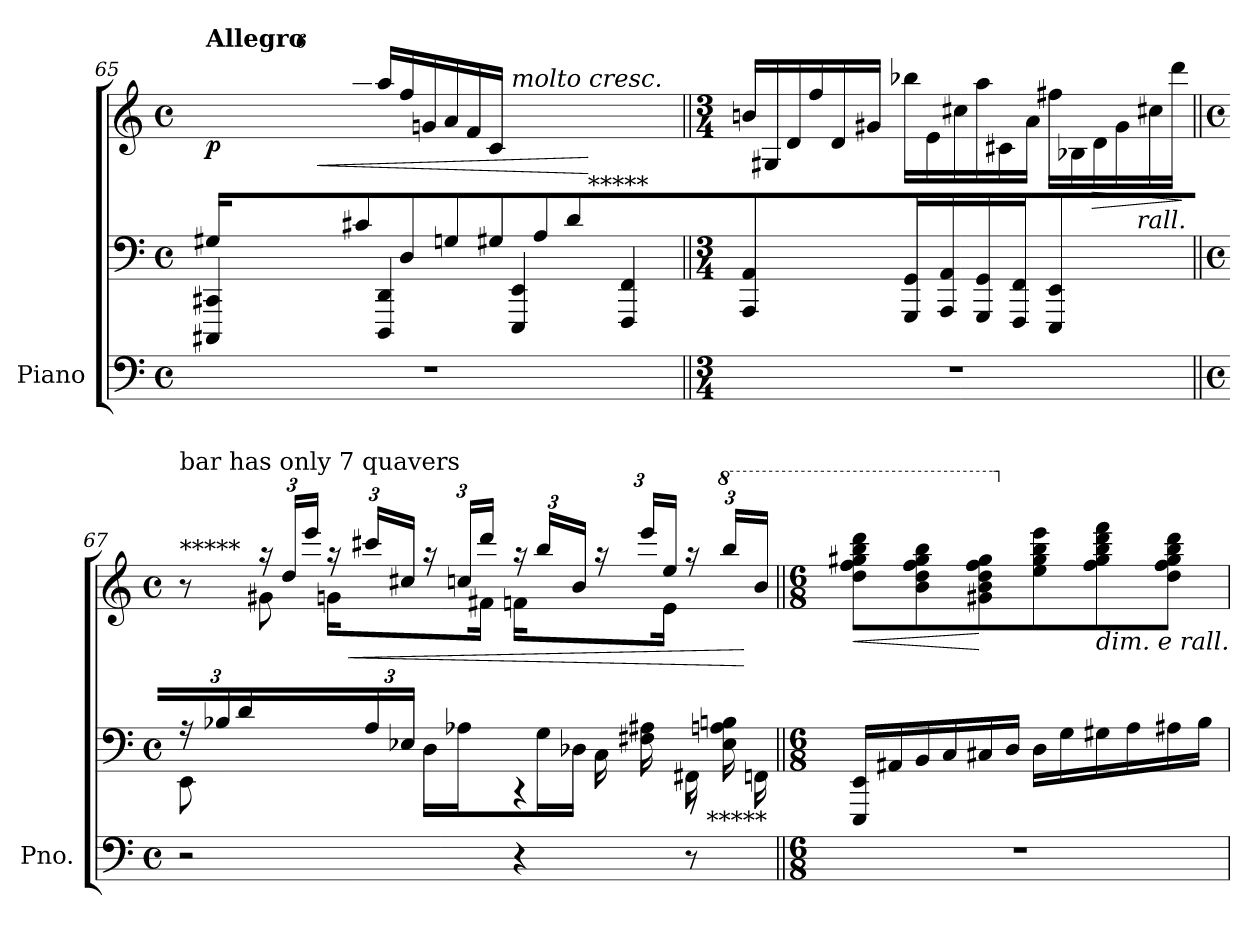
**kern	**kern	**kern	**dynam
*part1	*part1	*part1	*part1
*staff3	*staff2	*staff1	*staff1/2/3
*I"Piano	*	*	*
*I'Pno.	*	*	*
!!LO:LB:g=z
*clefF4	*clefF4	*clefG2	*
*k[]	*k[]	*k[]	*
*M4/4	*M4/4	*M4/4	*
*met(c)	*met(c)	*met(c)	*
*	*Xtuplet	*	*
=65	=65	=65	=65
*	*^	*	*
!	!	!	!LO:TX:a:B:t=Allegro	!
!	!	!	!	!LO:DY:b
1r	24G#X/LL	4CCC#X/ 4CC#X/	24ryy	p
.	24%11ryy	.	24f/	.
.	.	.	24b-X/	.
.	.	.	24g#X/	.
!	!	!	!	!LO:HP:b
.	.	.	24ff/	<
.	.	.	24bb-X/JJ	.
*	*	*	*Xtuplet	*
.	.	4DDD/ 4DD/	24aa/LL	.
.	.	.	24ff/	.
.	.	.	24gn/	.
.	.	.	24a/	.
.	.	.	24f/	.
.	.	.	24c/JJ	.
!	!	!	!LO:TX:a:i:t=molto cresc.	!
.	12c#X/L	4EEE/ 4EE/	6ryy	.
.	12D/	.	.	.
!	!	!	!LO:TX:b:t=*****	!
.	12Gn/J	.	3ryy	[
.	12G#X/L	4FFF/ 4FF/	.	.
.	12A/	.	.	.
.	12d/J	.	.	.
*	*v	*v	*	*
=66||	=66||	=66||	=66||
*M3/4	*M3/4	*M3/4	*
2.r	4AAA/ 4AA/	24bn/LL	.
.	.	24G#X/	.
.	.	24d/	.
.	.	24ff/	.
.	.	24d/	.
.	.	24g#X/JJ	.
.	16GGG/ 16GG/LL	24bb-X\LL	.
.	.	24e\	.
.	16AAA/ 16AA/	.	.
.	.	24cc#X\	.
.	16GGG/ 16GG/	24aa\	.
.	.	24c#X\	.
.	16FFF/ 16FF/JJ	.	.
.	.	24a\JJ	.
.	4EEE/ 4EE/	24ff#X\LL	.
.	.	24B-X\	.
!	!	!	!LO:HP:b
.	.	24d\	>
.	.	24g#\	.
!	!	!LO:TX:b:i:t=rall.	!
.	.	24cc#X\	.
.	.	24ddd\JJ	.
.	.	.	]
!!LO:PB:g=z
=67||	=67||	=67||	=67||
*M4/4	*M4/4	*M4/4	*
*met(c)	*met(c)	*met(c)	*
*	*tuplet	*	*
*	*Xbrackettup	*	*
*	*^	*^	*
!	!	!	!LO:TX:a:t=*****	!	!
!	!	!	!LO:TX:a:t=bar has only 7 quavers	!	!
2r	24r	8EE\	8r	8ryy	.
.	24B-X/LL	.	.	.	.
.	24d/JJ	.	.	.	.
*	*	*	*tuplet	*	*
*	*	*	*Xbrackettup	*	*
.	6ryy	8ryy	24raa	8g#X\	.
.	.	.	24dd/LL	.	.
.	.	.	24eee/JJ	.	.
*	*	*	*	*Xtuplet	*
.	.	8ryy	24raa	24gn\LL	.
!	!	!	!	!	!LO:HP:b
.	24A\	.	24ccc#X/LL	6ryy	<
.	24E-X\JJ	.	24cc#X/JJ	.	.
*	*Xtuplet	*	*tuplet	*	*
.	24D\LL	8ryy	24raa	.	.
.	24A-X\	.	24ccn/LL	.	.
.	12ryy	.	24ddd/JJ	24f#X\JJ	.
*	*	*	*	*Xtuplet	*
4r	.	4r	24raa	24fn\LL	.
.	24G\	.	24bb/LL	6ryy	.
.	24D-X\JJ	.	24b/JJ	.	.
*	*	*	*tuplet	*	*
.	24C\LL	.	24raa	.	.
.	24F#X\ 24A#X\	.	24eee/LL	.	.
.	24ryy	.	24ee/JJ	24e\JJ	.
8r	24FF#X\LL	8r	24raa	8ryy	.
*	*	*	*8va	*	*
!	!LO:TX:b:t=*****	!	!	!	!
.	24E-\ 24An\ 24Bn\	.	24bbb/LL	.	.
.	24FFn\JJ	.	24bb/JJ	.	[
*	*v	*v	*	*	*
*	*	*v	*v	*
=68||	=68||	=68||	=68||
*M6/8	*M6/8	*M6/8	*
!	!	!	!LO:HP:b
2.r	16EEE/ 16EE/LL	8ddd\ 8fff\ 8ggg#X\ 8bbb\ 8dddd\L	<
.	16AA#X/	.	.
.	16BB/	8bb\ 8ddd\ 8fff\ 8ggg#\ 8bbb\	.
.	16C/	.	.
.	16C#X/	8gg#X\ 8bb\ 8ddd\ 8fff\ 8ggg#\	[
.	16D/JJ	.	.
*	*	*X8va	*
.	16D\LL	8ee\ 8gg#\ 8bb\ 8eee\	.
.	16G\	.	.
!	!	!LO:TX:b:i:t=dim. e rall.	!
.	16G#X\	8ff\ 8gg#\ 8bb\ 8ddd\ 8fff\	.
.	16A\	.	.
.	16A#X\	8dd\ 8ff\ 8gg#\ 8bb\ 8ddd\J	.
.	16B\JJ	.	.
=	=	=	=
*-	*-	*-	*-
